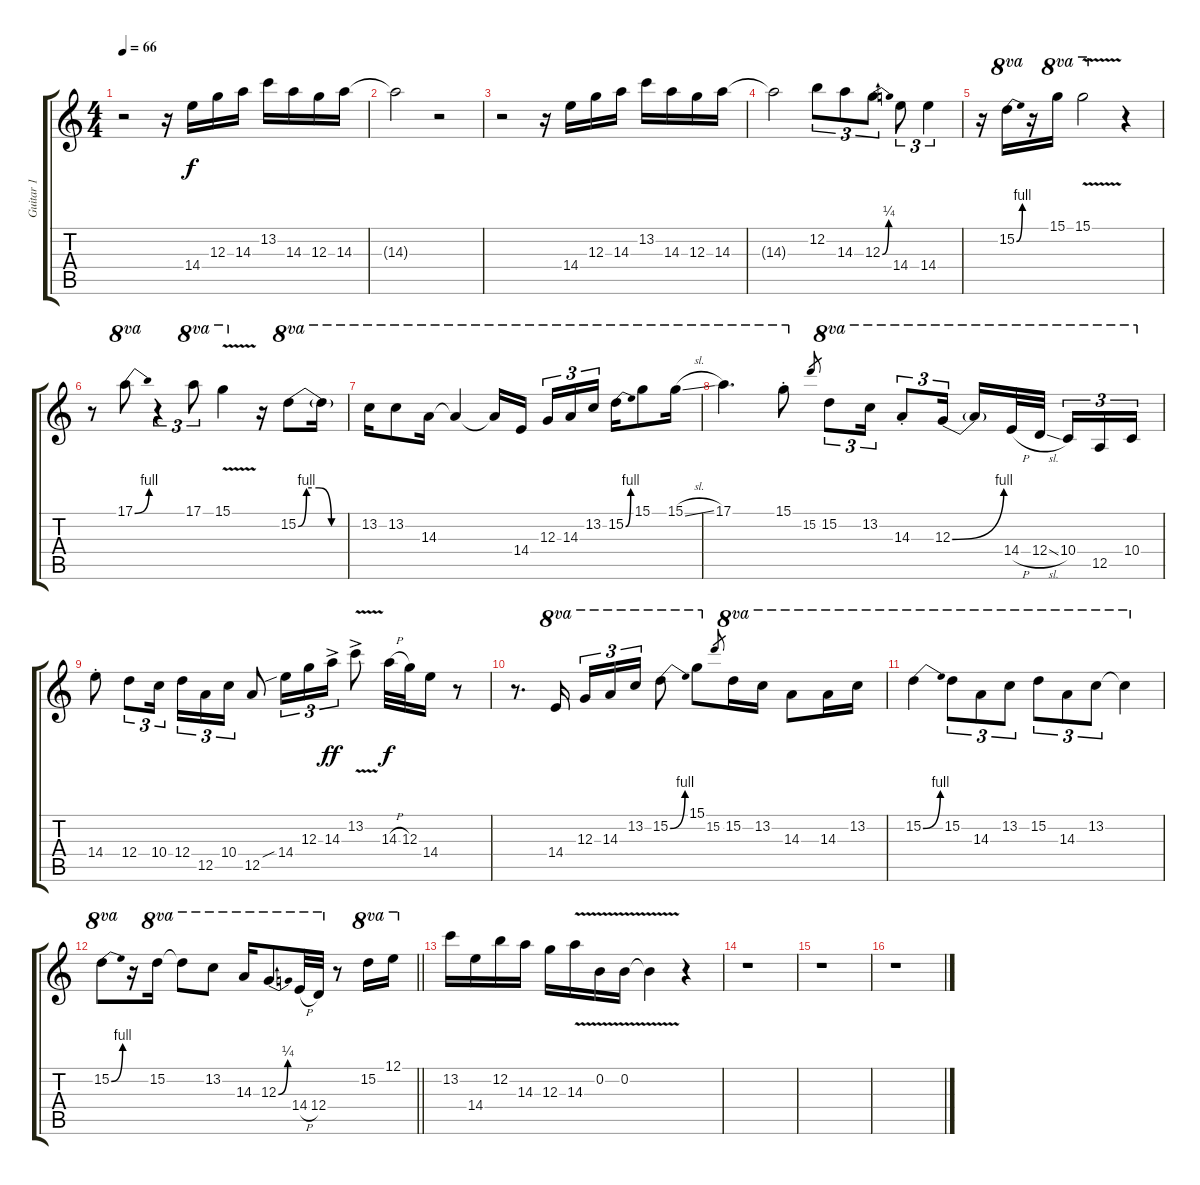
\track ("Guitar 1" "Guitar 1") {instrument electricguitarclean}
\staff {score tabs}
\tuning (E4 B3 G3 D3 A2 E2) {hide}
\ts (4 4)
\tempo 66
\clef g2
\ks c
r.2{dy f instrument electricguitarclean} r.16 14.4.16 12.3.16 14.3.16 13.2.16 14.3.16 12.3.16 14.3.16 |
14.3{t}.2 r.2 |
r.2 r.16 14.4.16 12.3.16 14.3.16 13.2.16 14.3.16 12.3.16 14.3.16 |
14.3{t}.2 12.2.8{tu (3 2)} 14.3.8{tu (3 2)} 12.3{be (bend 0 0 60 1)}.8{tu (3 2)} 14.4.8{tu (3 2)} 14.4.4{tu (3 2)} |
r.16 15.2{be (bend 0 0 60 4)}.16{ot 8va} r.16 15.1.16{ot 8va} 15.1{v}.2{ot 8va} r.4 |
r.8 17.1{be (bend 0 0 60 4)}.8{ot 8va} r.4{tu (3 2)} 17.1.8{tu (3 2) ot 8va} 15.1{v}.4{ot 8va} r.16 15.2{be (custom 0 0 10 4 25 4 40 0 60 0)}.8{ot 8va} 15.2{t}.16{ot 8va} |
13.2.16{ot 8va} 13.2.8{ot 8va} 14.3.16{ot 8va} 14.3{t}.4{ot 8va} 14.3{t}.16{ot 8va} 14.4.16{ot 8va beam splitsecondary} 12.3.16{tu (3 2) ot 8va} 14.3.16{tu (3 2) ot 8va} 13.2.16{tu (3 2) ot 8va} 15.2{be (bend 0 0 60 4)}.16{ot 8va} 15.1.8{ot 8va} 15.1{sl}.16{ot 8va} |
17.1.4{d ot 8va} 15.1{st}.8{ot 8va} 15.2.8{gr} 15.2.8{tu (3 2) ot 8va} 13.2.16{tu (3 2) ot 8va} 14.3{st}.8{tu (3 2) ot 8va} 12.3{be (bend 0 0 60 4)}.16{tu (3 2) ot 8va} 12.3{t}.16{ot 8va} 14.4{h}.32{ot 8va} 12.4{sl}.32{ot 8va beam splitsecondary} 10.4.16{tu (3 2) ot 8va} 12.5.16{tu (3 2) ot 8va} 10.4.16{tu (3 2) ot 8va} |
14.4{st}.8 12.4.8{tu (3 2)} 10.4.16{tu (3 2)} 12.4.16{tu (3 2)} 12.5.16{tu (3 2)} 10.4.16{tu (3 2)} 12.5.8 14.4{sib}.16{tu (3 2)} 12.3.16{tu (3 2)} 14.3{ac}.16{tu (3 2) dy ff} 13.2{v ac}.8 14.3{h}.32{dy f} 12.3.32 14.4.16 r.8 |
r.8{d} 14.4.16{ot 8va} 12.3.16{tu (3 2) ot 8va} 14.3.16{tu (3 2) ot 8va} 13.2.16{tu (3 2) ot 8va} 15.2{be (bend 0 0 60 4)}.8{ot 8va} 15.1.8{ot 8va} 15.2.8{gr} 15.2.16{ot 8va} 13.2.16{ot 8va} 14.3.8{ot 8va} 14.3.16{ot 8va} 13.2.16{ot 8va} |
15.2{be (bend 0 0 60 4)}.4{ot 8va} 15.2.8{tu (3 2) ot 8va} 14.3.8{tu (3 2) ot 8va} 13.2.8{tu (3 2) ot 8va} 15.2.8{tu (3 2) ot 8va} 14.3.8{tu (3 2) ot 8va} 13.2.8{tu (3 2) ot 8va} 13.2{t}.4{ot 8va} |
\barLineRight lightlight
15.2{be (bend 0 0 60 4)}.8{ot 8va} r.16 15.2.16{ot 8va} 15.2{t}.8{ot 8va} 13.2.8{ot 8va} 14.3.16{ot 8va} 12.3{be (bend 0 0 60 1)}.8{ot 8va} 14.4{h}.32{ot 8va} 12.4.32{ot 8va} r.8 15.2.16{ot 8va} 12.1.16{ot 8va} |
13.2.16 14.4.16 12.2.16 14.3.16 12.3.16 14.3{v}.16 0.2{v}.16 0.2{v}.16 0.2{v t}.4 r.4 |
r.1 |
r.1 |
r.1
